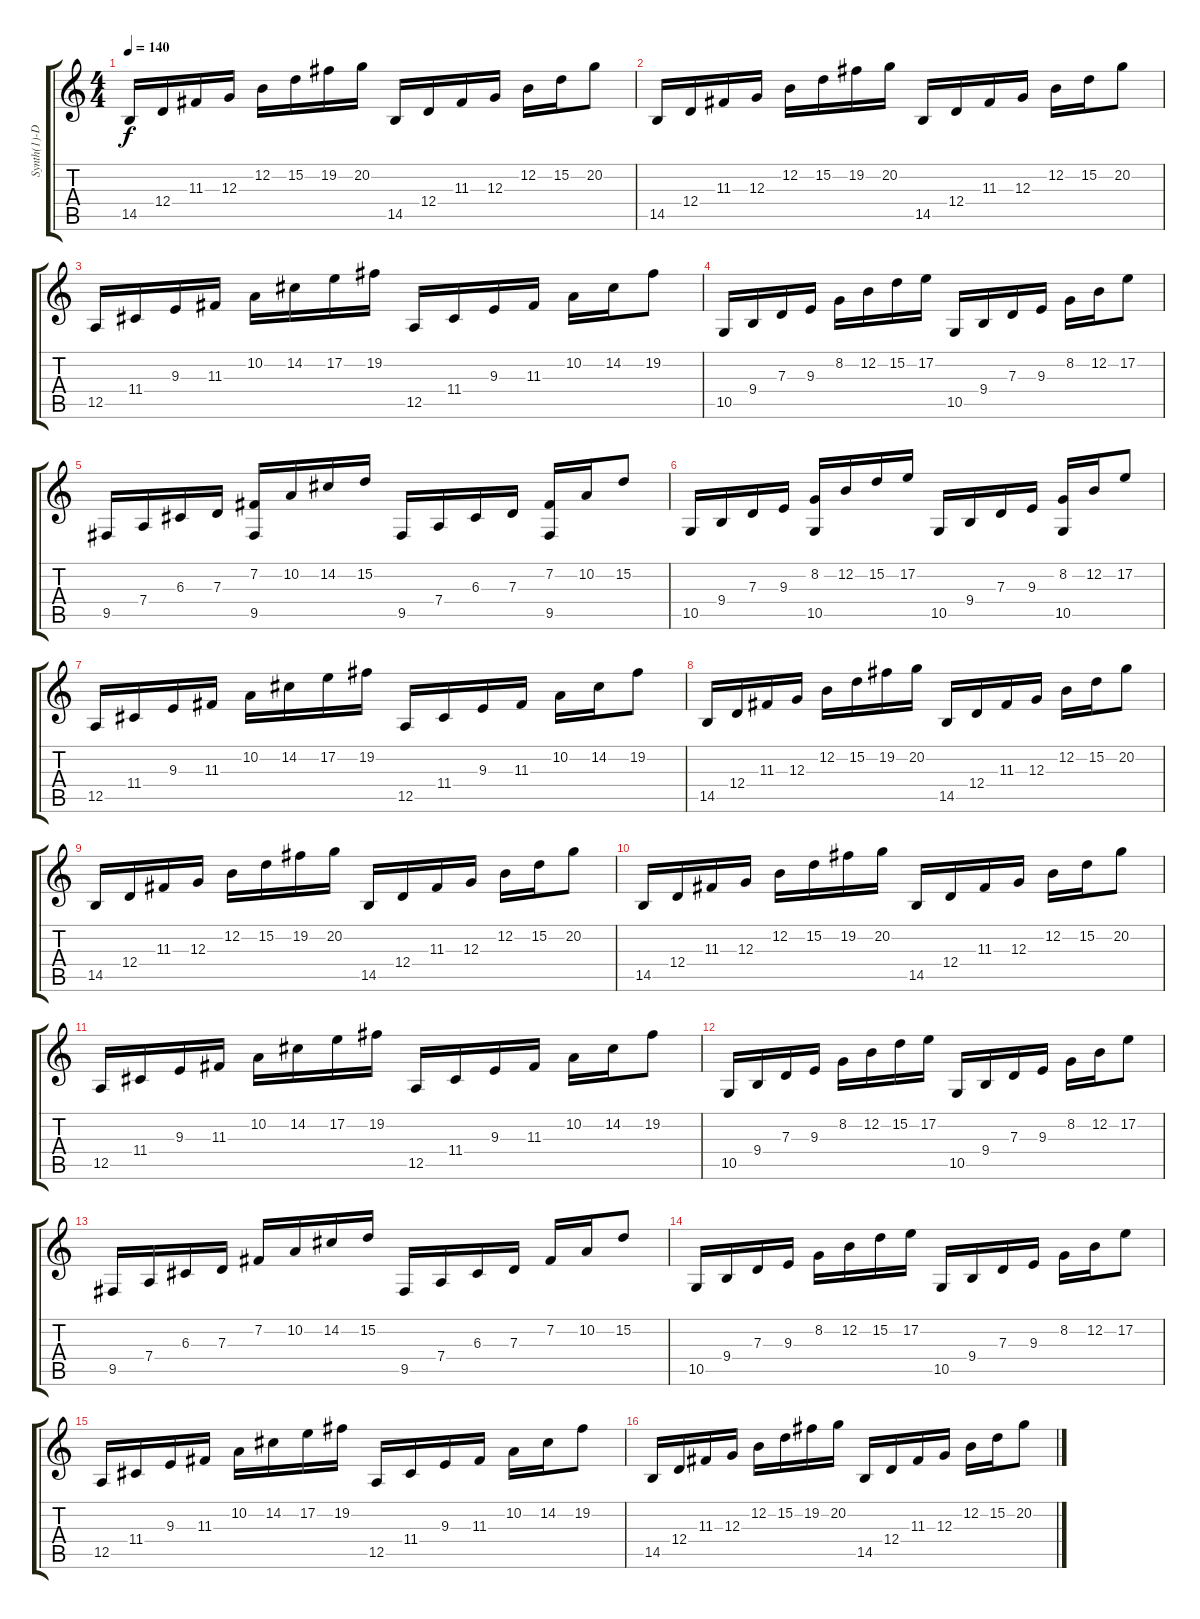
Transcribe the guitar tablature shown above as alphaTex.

\track ("Synth(1)-Delay" "Synth(1)-D") {instrument tremolostrings}
\staff {score tabs}
\tuning (E4 B3 G3 D3 A2 E2) {hide}
\ts (4 4)
\tempo 140
\clef g2
\ks c
14.5.16{dy f} 12.4.16 11.3.16 12.3.16 12.2.16 15.2.16 19.2.16 20.2.16 14.5.16 12.4.16 11.3.16 12.3.16 12.2.16 15.2.16 20.2.8 |
14.5.16 12.4.16 11.3.16 12.3.16 12.2.16 15.2.16 19.2.16 20.2.16 14.5.16 12.4.16 11.3.16 12.3.16 12.2.16 15.2.16 20.2.8 |
12.5.16 11.4.16 9.3.16 11.3.16 10.2.16 14.2.16 17.2.16 19.2.16 12.5.16 11.4.16 9.3.16 11.3.16 10.2.16 14.2.16 19.2.8 |
10.5.16 9.4.16 7.3.16 9.3.16 8.2.16 12.2.16 15.2.16 17.2.16 10.5.16 9.4.16 7.3.16 9.3.16 8.2.16 12.2.16 17.2.8 |
9.5.16 7.4.16 6.3.16 7.3.16 (7.2 9.5).16 10.2.16 14.2.16 15.2.16 9.5.16 7.4.16 6.3.16 7.3.16 (7.2 9.5).16 10.2.16 15.2.8 |
10.5.16 9.4.16 7.3.16 9.3.16 (8.2 10.5).16 12.2.16 15.2.16 17.2.16 10.5.16 9.4.16 7.3.16 9.3.16 (8.2 10.5).16 12.2.16 17.2.8 |
12.5.16 11.4.16 9.3.16 11.3.16 10.2.16 14.2.16 17.2.16 19.2.16 12.5.16 11.4.16 9.3.16 11.3.16 10.2.16 14.2.16 19.2.8 |
14.5.16 12.4.16 11.3.16 12.3.16 12.2.16 15.2.16 19.2.16 20.2.16 14.5.16 12.4.16 11.3.16 12.3.16 12.2.16 15.2.16 20.2.8 |
14.5.16 12.4.16 11.3.16 12.3.16 12.2.16 15.2.16 19.2.16 20.2.16 14.5.16 12.4.16 11.3.16 12.3.16 12.2.16 15.2.16 20.2.8 |
14.5.16 12.4.16 11.3.16 12.3.16 12.2.16 15.2.16 19.2.16 20.2.16 14.5.16 12.4.16 11.3.16 12.3.16 12.2.16 15.2.16 20.2.8 |
12.5.16 11.4.16 9.3.16 11.3.16 10.2.16 14.2.16 17.2.16 19.2.16 12.5.16 11.4.16 9.3.16 11.3.16 10.2.16 14.2.16 19.2.8 |
10.5.16 9.4.16 7.3.16 9.3.16 8.2.16 12.2.16 15.2.16 17.2.16 10.5.16 9.4.16 7.3.16 9.3.16 8.2.16 12.2.16 17.2.8 |
9.5.16 7.4.16 6.3.16 7.3.16 7.2.16 10.2.16 14.2.16 15.2.16 9.5.16 7.4.16 6.3.16 7.3.16 7.2.16 10.2.16 15.2.8 |
10.5.16 9.4.16 7.3.16 9.3.16 8.2.16 12.2.16 15.2.16 17.2.16 10.5.16 9.4.16 7.3.16 9.3.16 8.2.16 12.2.16 17.2.8 |
12.5.16 11.4.16 9.3.16 11.3.16 10.2.16 14.2.16 17.2.16 19.2.16 12.5.16 11.4.16 9.3.16 11.3.16 10.2.16 14.2.16 19.2.8 |
14.5.16 12.4.16 11.3.16 12.3.16 12.2.16 15.2.16 19.2.16 20.2.16 14.5.16 12.4.16 11.3.16 12.3.16 12.2.16 15.2.16 20.2.8
